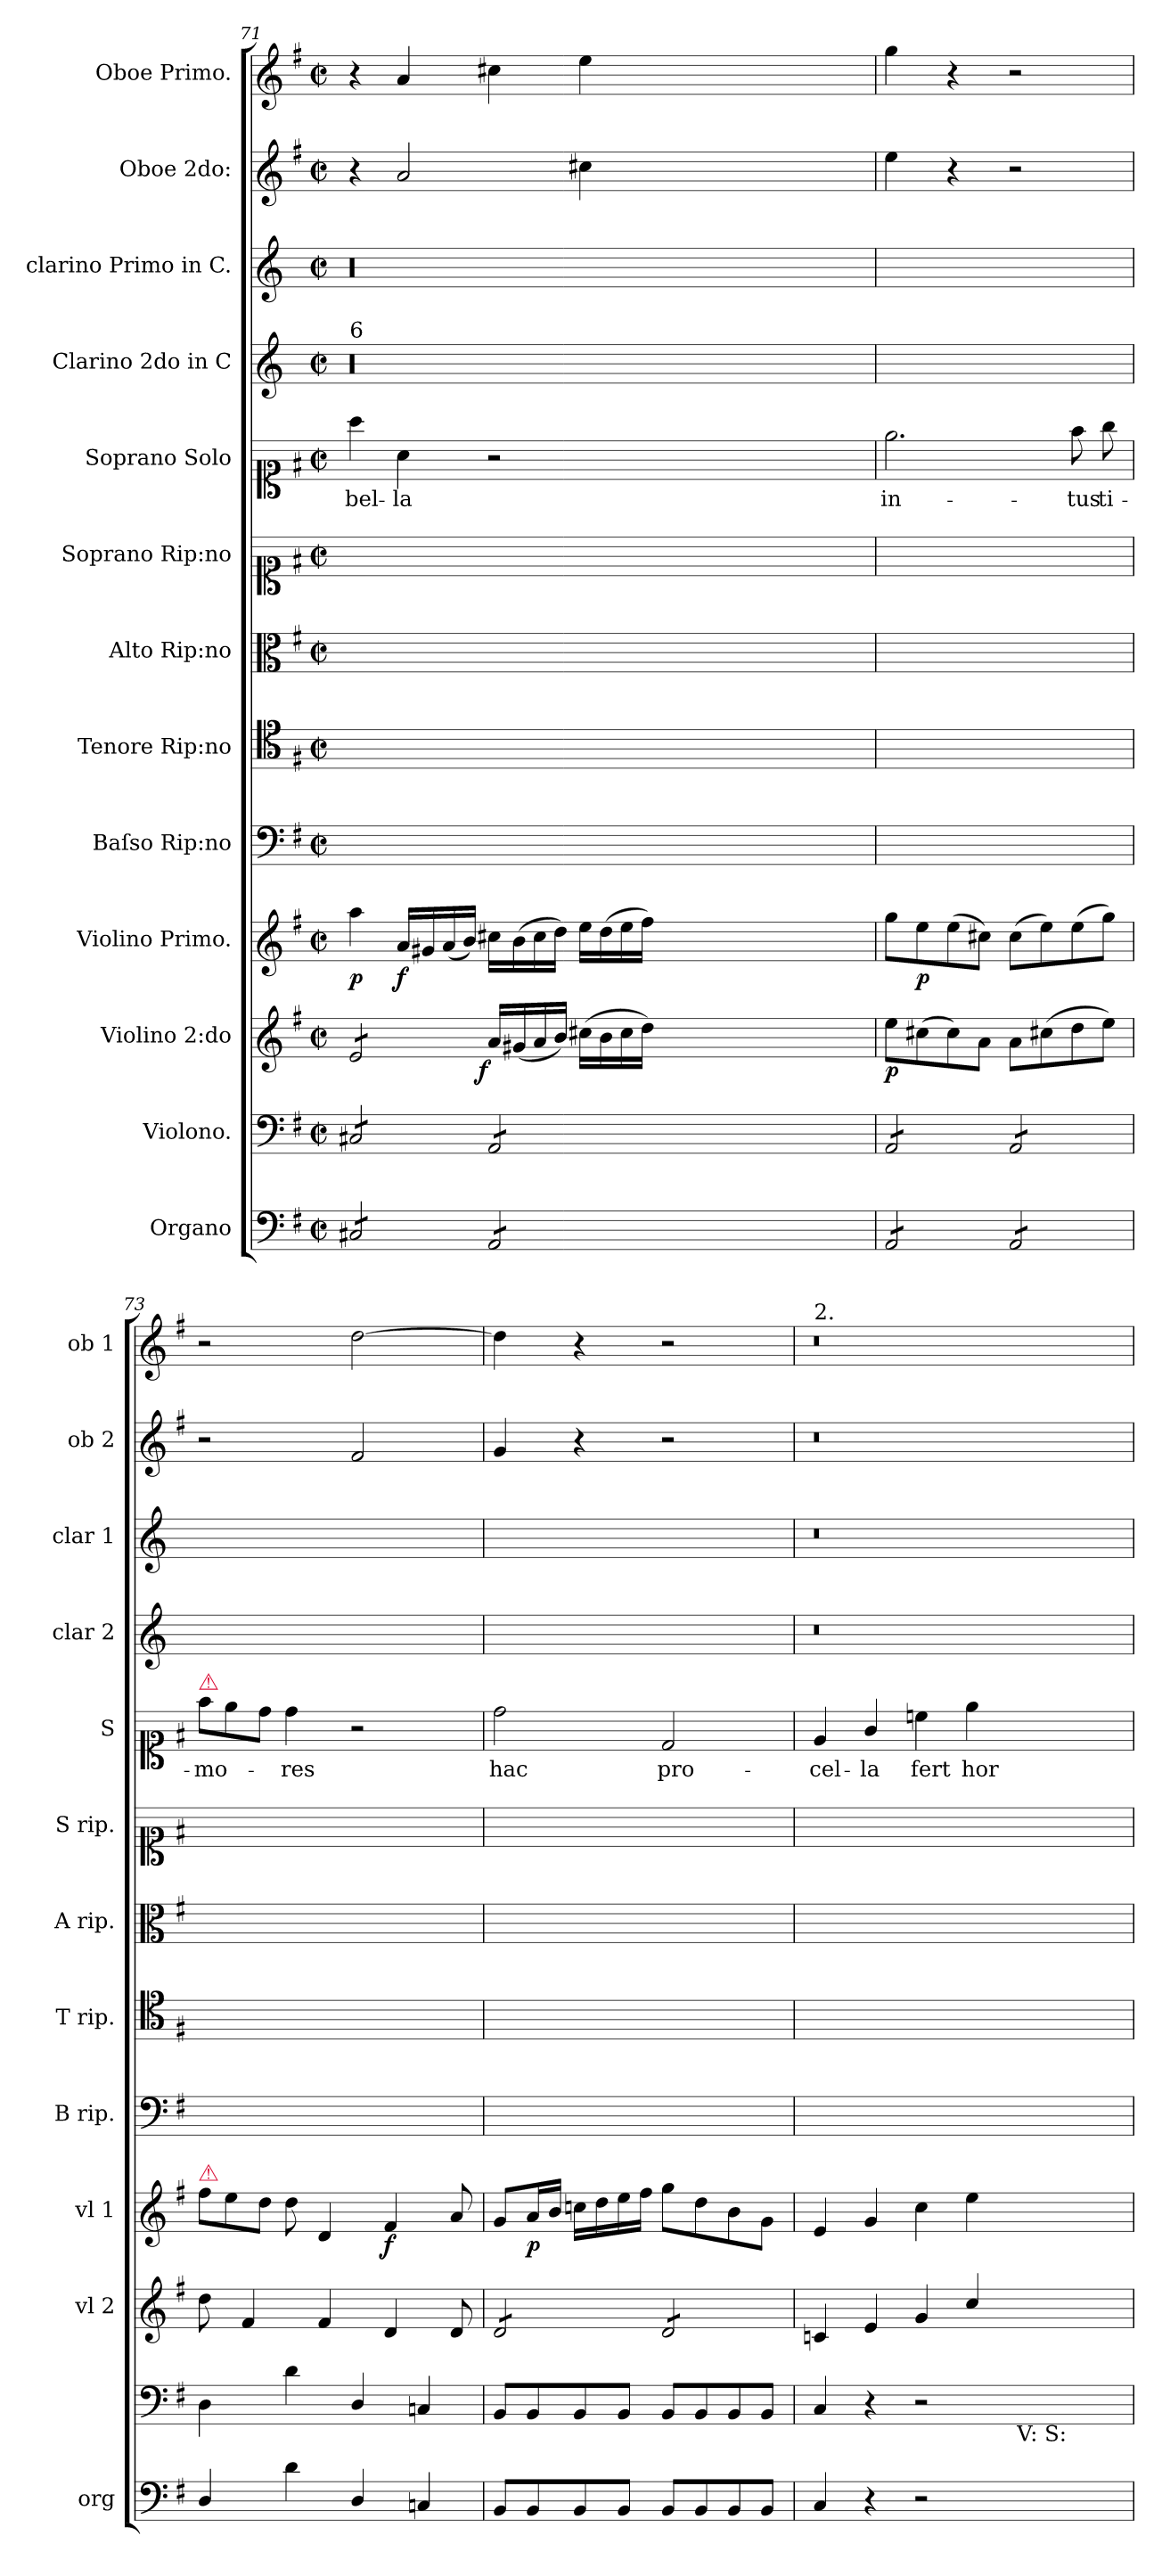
**kern	**kern	**kern	**dynam	**kern	**dynam	**kern	**kern	**kern	**kern	**kern	**text	**kern	**kern	**kern	**kern
*part13	*part12	*part11	*part11	*part10	*part10	*part9	*part8	*part7	*part6	*part5	*part5	*part4	*part3	*part2	*part1
*staff13	*staff12	*staff11	*staff11	*staff10	*staff10	*staff9	*staff8	*staff7	*staff6	*staff5	*staff5	*staff4	*staff3	*staff2	*staff1
*I"Organo	*I"Violono.	*I"Violino 2:do	*	*I"Violino Primo.	*	*I"Baſso Rip:no	*I"Tenore Rip:no	*I"Alto Rip:no	*I"Soprano Rip:no	*I"Soprano Solo	*	*I"Clarino 2do in C	*I"clarino Primo in C.	*I"Oboe 2do:	*I"Oboe Primo.
*I'org	*	*I'vl 2	*	*I'vl 1	*	*I'B rip.	*I'T rip.	*I'A rip.	*I'S rip.	*I'S	*	*I'clar 2	*I'clar 1	*I'ob 2	*I'ob 1
*clefF4	*clefF4	*clefG2	*	*clefG2	*	*clefF4	*clefC4	*clefC3	*clefC1	*clefC1	*	*clefG2	*clefG2	*clefG2	*clefG2
*k[f#]	*k[f#]	*k[f#]	*	*k[f#]	*	*k[f#]	*k[f#]	*k[f#]	*k[f#]	*k[f#]	*	*k[]	*k[]	*k[f#]	*k[f#]
*G:	*G:	*G:	*	*G:	*	*G:	*G:	*G:	*G:	*G:	*	*	*	*G:	*G:
*M2/2	*M2/2	*M2/2	*	*M2/2	*	*M2/2	*M2/2	*M2/2	*M2/2	*M2/2	*	*M2/2	*M2/2	*M2/2	*M2/2
*met(c|)	*met(c|)	*met(c|)	*	*met(c|)	*	*met(c|)	*met(c|)	*met(c|)	*met(c|)	*met(c|)	*	*met(c|)	*met(c|)	*met(c|)	*met(c|)
=71	=71	=71	=71	=71	=71	=71	=71	=71	=71	=71	=71	=71	=71	=71	=71
!	!	!	!	!	!	!	!	!	!	!	!	!LO:TX:a:t=6	!	!	!
!	!	!	!	!	!LO:DY:b	!	!	!	!	!	!	!	!	!	!
*tremolo	*	*	*	*	*	*	*	*	*	*	*	*	*	*	*
*	*tremolo	*	*	*	*	*	*	*	*	*	*	*	*	*	*
*	*	*tremolo	*	*	*	*	*	*	*	*	*	*	*	*	*
8C#X/L	8C#X/L	8e/L	.	4aa\	p	1ryy	1ryy	1ryy	1ryy	4aa\	bel-	00r	00r	4r	4r
8C#X/	8C#X/	8e/	.	.	.	.	.	.	.	.	.	.	.	.	.
!	!	!	!	!	!LO:DY:b	!	!	!	!	!	!	!	!	!	!
8C#X/	8C#X/	8e/	.	16a/LL	f	.	.	.	.	4a\	-la	.	.	2a/	4a/
.	.	.	.	16g#X/	.	.	.	.	.	.	.	.	.	.	.
8C#X/J	8C#X/J	8e/J	.	(16a/	.	.	.	.	.	.	.	.	.	.	.
*	*	*Xtremolo	*	*	*	*	*	*	*	*	*	*	*	*	*
.	.	.	.	16b/JJ)	.	.	.	.	.	.	.	.	.	.	.
!	!	!	!LO:DY:rj	!	!	!	!	!	!	!	!	!	!	!	!
8AA/L	8AA/L	16a/LL	f	16cc#X\LL	.	.	.	.	.	2r	.	.	.	.	4cc#X\
.	.	(16g#X/	.	(16b\	.	.	.	.	.	.	.	.	.	.	.
8AA/	8AA/	16a/	.	16cc#\	.	.	.	.	.	.	.	.	.	.	.
.	.	16b/JJ)	.	16dd\JJ)	.	.	.	.	.	.	.	.	.	.	.
8AA/	8AA/	(16cc#X\LL	.	16ee\LL	.	.	.	.	.	.	.	.	.	4cc#X\	4ee\
.	.	16b\	.	(16dd\	.	.	.	.	.	.	.	.	.	.	.
8AA/J	8AA/J	16cc#\	.	16ee\	.	.	.	.	.	.	.	.	.	.	.
.	.	16dd\JJ)	.	16ff#\JJ)	.	.	.	.	.	.	.	.	.	.	.
0.ryy	0.ryy	0.ryy	.	0.ryy	.	0.ryy	0.ryy	0.ryy	0.ryy	0.ryy	.	.	.	0.ryy	0.ryy
=72	=72	=72	=72	=72	=72	=72	=72	=72	=72	=72	=72	=72	=72	=72	=72
8AA/L	8AA/L	8ee\L	p	8gg\L	.	1ryy	1ryy	1ryy	1ryy	2.ee\	in-	1ryy	1ryy	4ee\	4gg\
!	!	!	!	!	!LO:DY:b	!	!	!	!	!	!	!	!	!	!
8AA/	8AA/	(8cc#X\	.	8ee\	p	.	.	.	.	.	.	.	.	.	.
8AA/	8AA/	8cc#\)	.	(8ee\	.	.	.	.	.	.	.	.	.	4r	4r
8AA/J	8AA/J	8a\J	.	8cc#X\J)	.	.	.	.	.	.	.	.	.	.	.
8AA/L	8AA/L	8a\L	.	(8cc#\L	.	.	.	.	.	.	.	.	.	2r	2r
8AA/	8AA/	(8cc#X\	.	8ee\)	.	.	.	.	.	.	.	.	.	.	.
8AA/	8AA/	8dd\	.	(8ee\	.	.	.	.	.	8ff#\	-tus	.	.	.	.
8AA/J	8AA/J	8ee\J)	.	8gg\J)	.	.	.	.	.	8gg\	ti-	.	.	.	.
*	*Xtremolo	*	*	*	*	*	*	*	*	*	*	*	*	*	*
*Xtremolo	*	*	*	*	*	*	*	*	*	*	*	*	*	*	*
=73	=73	=73	=73	=73	=73	=73	=73	=73	=73	=73	=73	=73	=73	=73	=73
*	*	*	*	*Xtuplet	*	*	*	*	*	*Xtuplet	*	*	*	*	*
!	!	!	!	!	!	!	!	!	!	!LO:TX:a:color=crimson:t=⚠	!	!	!	!	!
!	!	!	!	!LO:TX:a:color=crimson:t=⚠	!	!	!	!	!	!	!	!	!	!	!
4D/	4D\	8dd\	.	12ff#\L	.	1ryy	1ryy	1ryy	1ryy	12ff#\L	-mo-	1ryy	1ryy	2r	2r
.	.	.	.	12ee\	.	.	.	.	.	12ee\	.	.	.	.	.
.	.	4f#/	.	.	.	.	.	.	.	.	.	.	.	.	.
.	.	.	.	12dd\J	.	.	.	.	.	12dd\J	.	.	.	.	.
4d\	4d\	.	.	8dd\	.	.	.	.	.	4dd\	-res	.	.	.	.
.	.	4f#/	.	4d/	.	.	.	.	.	.	.	.	.	.	.
4D/	4D/	.	.	.	.	.	.	.	.	2r	.	.	.	2f#/	[2dd\
!	!	!	!	!	!LO:DY:b	!	!	!	!	!	!	!	!	!	!
.	.	4d/	.	4f#/	f	.	.	.	.	.	.	.	.	.	.
4Cn/	4Cn/	.	.	.	.	.	.	.	.	.	.	.	.	.	.
.	.	8d/	.	8a/	.	.	.	.	.	.	.	.	.	.	.
=74	=74	=74	=74	=74	=74	=74	=74	=74	=74	=74	=74	=74	=74	=74	=74
*	*	*tremolo	*	*	*	*	*	*	*	*	*	*	*	*	*
8BB/L	8BB/L	8d/L	.	8g/L	.	1ryy	1ryy	1ryy	1ryy	2dd\	hac	1ryy	1ryy	4g/	4dd\]
!	!	!	!	!	!LO:DY:b	!	!	!	!	!	!	!	!	!	!
8BB/	8BB/	8d/	.	16a/L	p	.	.	.	.	.	.	.	.	.	.
.	.	.	.	16b/JJ	.	.	.	.	.	.	.	.	.	.	.
8BB/	8BB/	8d/	.	16ccn\LL	.	.	.	.	.	.	.	.	.	4r	4r
.	.	.	.	16dd\	.	.	.	.	.	.	.	.	.	.	.
8BB/J	8BB/J	8d/J	.	16ee\	.	.	.	.	.	.	.	.	.	.	.
.	.	.	.	16ff#\JJ	.	.	.	.	.	.	.	.	.	.	.
8BB/L	8BB/L	8d/L	.	8gg\L	.	.	.	.	.	2d/	pro-	.	.	2r	2r
8BB/	8BB/	8d/	.	8dd\	.	.	.	.	.	.	.	.	.	.	.
8BB/	8BB/	8d/	.	8b\	.	.	.	.	.	.	.	.	.	.	.
8BB/J	8BB/J	8d/J	.	8g\J	.	.	.	.	.	.	.	.	.	.	.
*	*	*Xtremolo	*	*	*	*	*	*	*	*	*	*	*	*	*
=75	=75	=75	=75	=75	=75	=75	=75	=75	=75	=75	=75	=75	=75	=75	=75
!	!	!	!	!	!	!	!	!	!	!	!	!	!	!	!LO:TX:a:t=2.
4C/	4C/	4cn/	.	4e/	.	1ryy	1ryy	1ryy	1ryy	4e/	-cel-	0r	0r	0r	0r
4r	4r	4e/	.	4g/	.	.	.	.	.	4g/	-la	.	.	.	.
2r	2r	4g/	.	4cc\	.	.	.	.	.	4ccn\	fert	.	.	.	.
.	.	4cc/	.	4ee\	.	.	.	.	.	4ee\	hor-	.	.	.	.
!	!LO:TX:b:t=V&colon; S&colon;	!	!	!	!	!	!	!	!	!	!	!	!	!	!
1ryy	1ryy	1ryy	.	1ryy	.	1ryy	1ryy	1ryy	1ryy	1ryy	.	.	.	.	.
=	=	=	=	=	=	=	=	=	=	=	=	=	=	=	=
*-	*-	*-	*-	*-	*-	*-	*-	*-	*-	*-	*-	*-	*-	*-	*-
